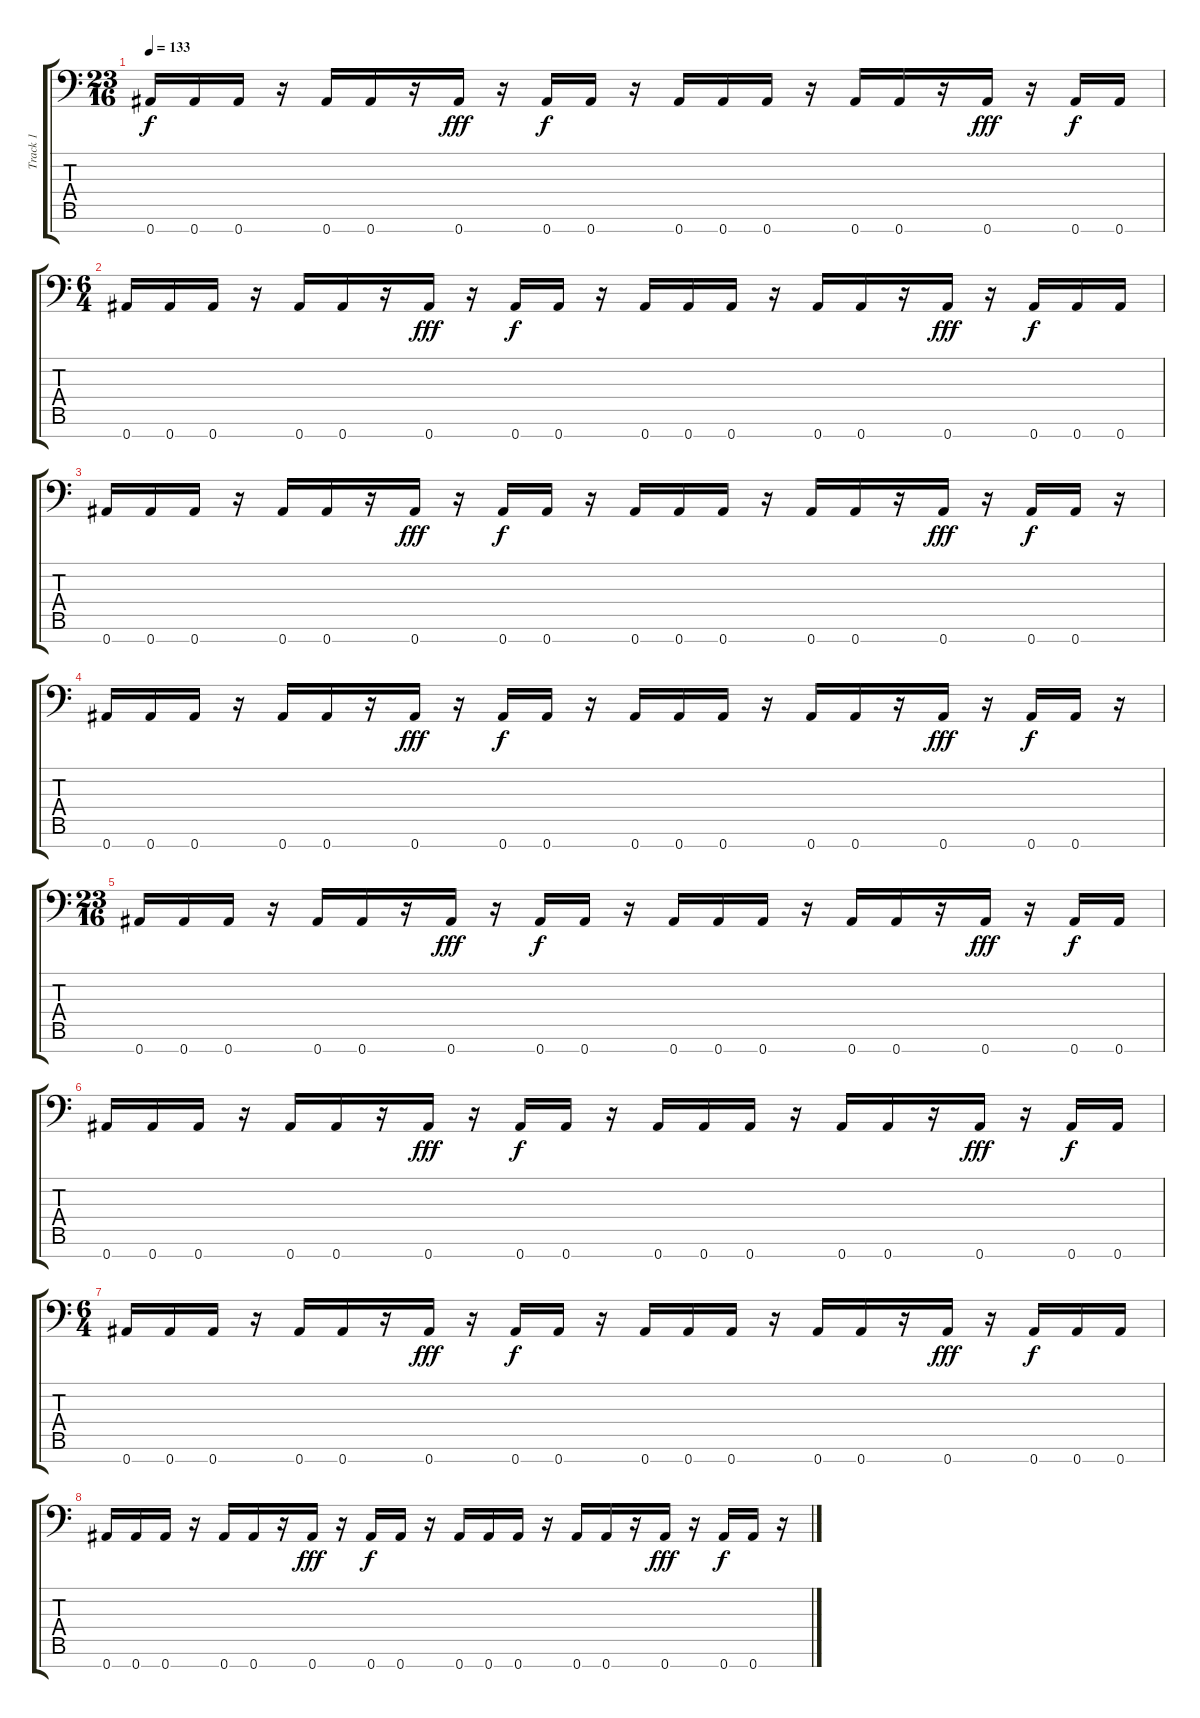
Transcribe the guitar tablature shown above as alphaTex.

\track ("Track 1" "Track 1") {instrument distortionguitar}
\staff {score tabs}
\tuning (Eb4 Bb3 Gb3 Db3 Ab2 Eb2 Bb1) {hide}
\ts (23 16)
\tempo 133
\clef f4
\ks c
0.7.16{dy f} 0.7.16 0.7.16 r.16 0.7.16 0.7.16 r.16 0.7.16{dy fff} r.16 0.7.16{dy f} 0.7.16 r.16 0.7.16 0.7.16 0.7.16 r.16 0.7.16 0.7.16 r.16 0.7.16{dy fff} r.16 0.7.16{dy f} 0.7.16 |
\ts (6 4)
0.7.16 0.7.16 0.7.16 r.16 0.7.16 0.7.16 r.16 0.7.16{dy fff} r.16 0.7.16{dy f} 0.7.16 r.16 0.7.16 0.7.16 0.7.16 r.16 0.7.16 0.7.16 r.16 0.7.16{dy fff} r.16 0.7.16{dy f} 0.7.16 0.7.16 |
0.7.16 0.7.16 0.7.16 r.16 0.7.16 0.7.16 r.16 0.7.16{dy fff} r.16 0.7.16{dy f} 0.7.16 r.16 0.7.16 0.7.16 0.7.16 r.16 0.7.16 0.7.16 r.16 0.7.16{dy fff} r.16 0.7.16{dy f} 0.7.16 r.16 |
0.7.16 0.7.16 0.7.16 r.16 0.7.16 0.7.16 r.16 0.7.16{dy fff} r.16 0.7.16{dy f} 0.7.16 r.16 0.7.16 0.7.16 0.7.16 r.16 0.7.16 0.7.16 r.16 0.7.16{dy fff} r.16 0.7.16{dy f} 0.7.16 r.16 |
\ts (23 16)
0.7.16 0.7.16 0.7.16 r.16 0.7.16 0.7.16 r.16 0.7.16{dy fff} r.16 0.7.16{dy f} 0.7.16 r.16 0.7.16 0.7.16 0.7.16 r.16 0.7.16 0.7.16 r.16 0.7.16{dy fff} r.16 0.7.16{dy f} 0.7.16 |
0.7.16 0.7.16 0.7.16 r.16 0.7.16 0.7.16 r.16 0.7.16{dy fff} r.16 0.7.16{dy f} 0.7.16 r.16 0.7.16 0.7.16 0.7.16 r.16 0.7.16 0.7.16 r.16 0.7.16{dy fff} r.16 0.7.16{dy f} 0.7.16 |
\ts (6 4)
0.7.16 0.7.16 0.7.16 r.16 0.7.16 0.7.16 r.16 0.7.16{dy fff} r.16 0.7.16{dy f} 0.7.16 r.16 0.7.16 0.7.16 0.7.16 r.16 0.7.16 0.7.16 r.16 0.7.16{dy fff} r.16 0.7.16{dy f} 0.7.16 0.7.16 |
0.7.16 0.7.16 0.7.16 r.16 0.7.16 0.7.16 r.16 0.7.16{dy fff} r.16 0.7.16{dy f} 0.7.16 r.16 0.7.16 0.7.16 0.7.16 r.16 0.7.16 0.7.16 r.16 0.7.16{dy fff} r.16 0.7.16{dy f} 0.7.16 r.16
